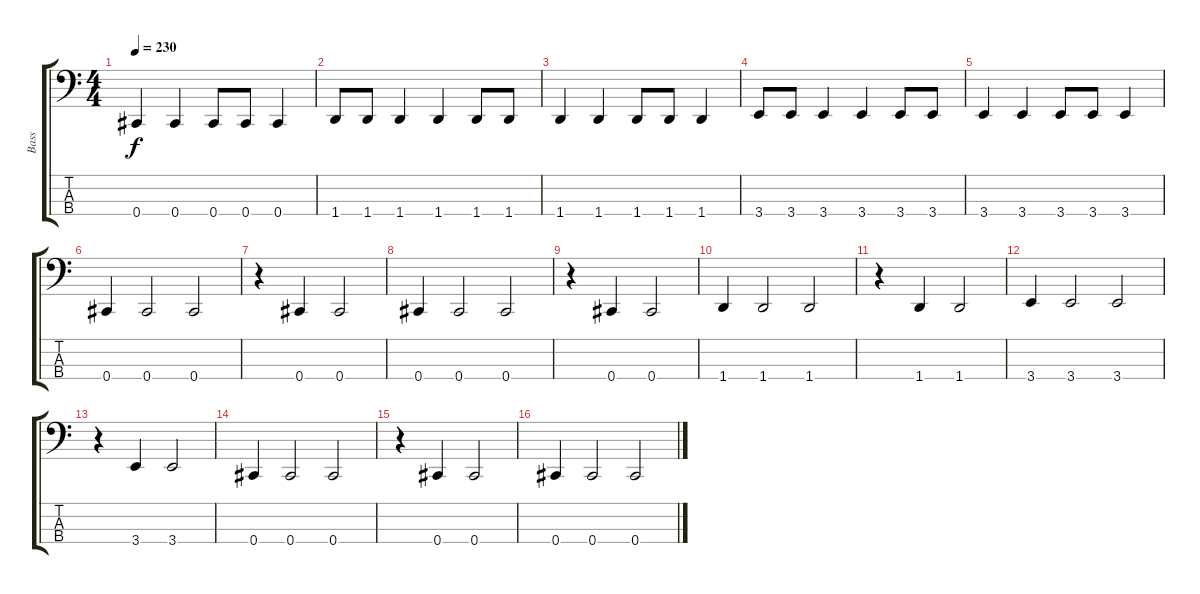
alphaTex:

\track ("Bass" "Bass") {instrument electricbasspick}
\staff {score tabs}
\tuning (E2 B1 Gb1 Db1) {hide}
\ts (4 4)
\tempo 230
\clef f4
\ks c
0.4.4{dy f} 0.4.4 0.4.8 0.4.8 0.4.4 |
1.4.8 1.4.8 1.4.4 1.4.4 1.4.8 1.4.8 |
1.4.4 1.4.4 1.4.8 1.4.8 1.4.4 |
3.4.8 3.4.8 3.4.4 3.4.4 3.4.8 3.4.8 |
3.4.4 3.4.4 3.4.8 3.4.8 3.4.4 |
0.4.4 0.4.2 0.4.2 |
r.4 0.4.4 0.4.2 |
0.4.4 0.4.2 0.4.2 |
r.4 0.4.4 0.4.2 |
1.4.4 1.4.2 1.4.2 |
r.4 1.4.4 1.4.2 |
3.4.4 3.4.2 3.4.2 |
r.4 3.4.4 3.4.2 |
0.4.4 0.4.2 0.4.2 |
r.4 0.4.4 0.4.2 |
0.4.4 0.4.2 0.4.2
